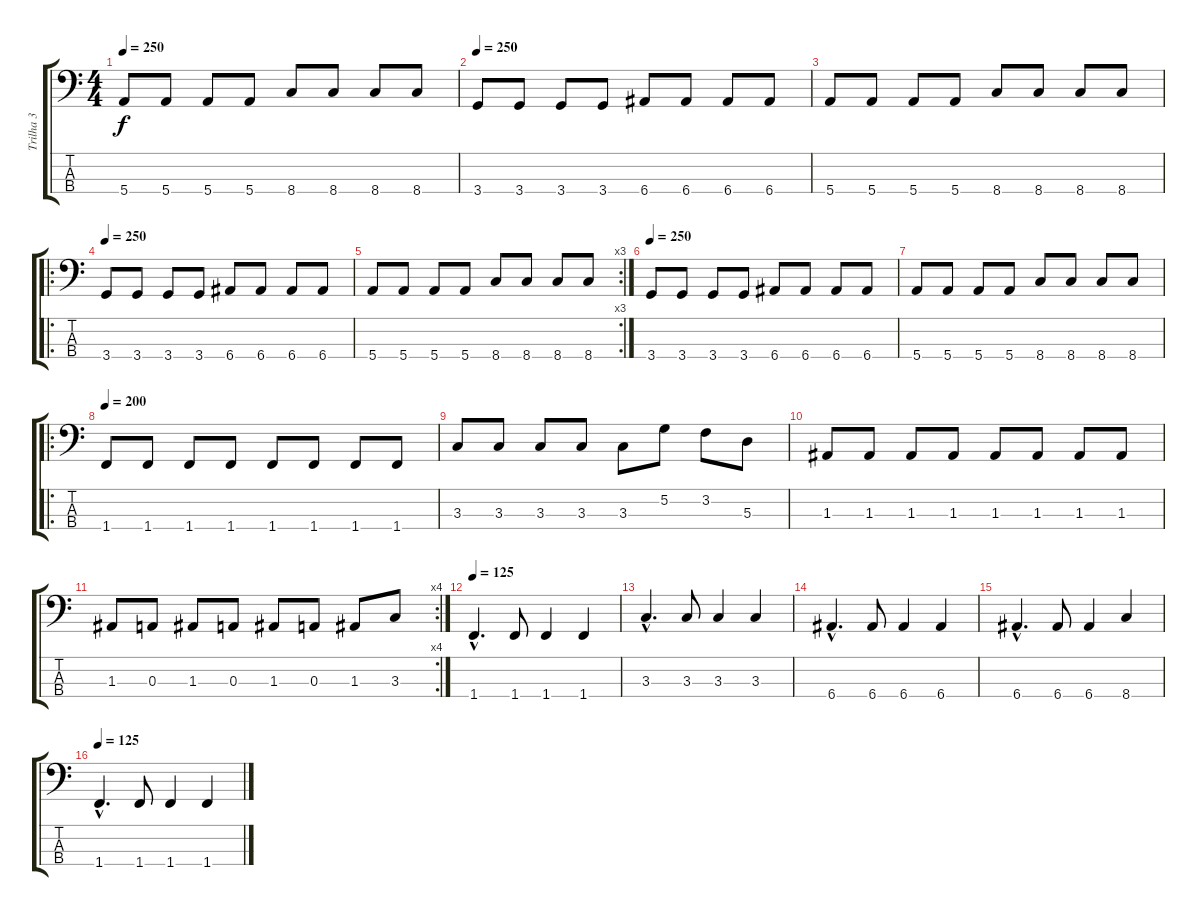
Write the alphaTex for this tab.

\track ("Trilha 3" "Trilha 3") {instrument electricbasspick}
\staff {score tabs}
\tuning (G2 D2 A1 E1) {hide}
\ts (4 4)
\tempo 250
\clef f4
\ks c
5.4.8{dy f} 5.4.8 5.4.8 5.4.8 8.4.8 8.4.8 8.4.8 8.4.8 |
\tempo 250
3.4.8 3.4.8 3.4.8 3.4.8 6.4.8 6.4.8 6.4.8 6.4.8 |
5.4.8 5.4.8 5.4.8 5.4.8 8.4.8 8.4.8 8.4.8 8.4.8 |
\ro
\tempo 250
3.4.8 3.4.8 3.4.8 3.4.8 6.4.8 6.4.8 6.4.8 6.4.8 |
\rc 3
5.4.8 5.4.8 5.4.8 5.4.8 8.4.8 8.4.8 8.4.8 8.4.8 |
\tempo 250
3.4.8 3.4.8 3.4.8 3.4.8 6.4.8 6.4.8 6.4.8 6.4.8 |
5.4.8 5.4.8 5.4.8 5.4.8 8.4.8 8.4.8 8.4.8 8.4.8 |
\ro
\tempo 200
1.4.8 1.4.8 1.4.8 1.4.8 1.4.8 1.4.8 1.4.8 1.4.8 |
3.3.8 3.3.8 3.3.8 3.3.8 3.3.8 5.2.8 3.2.8 5.3.8 |
1.3.8 1.3.8 1.3.8 1.3.8 1.3.8 1.3.8 1.3.8 1.3.8 |
\rc 4
1.3.8 0.3.8 1.3.8 0.3.8 1.3.8 0.3.8 1.3.8 3.3.8 |
\tempo 125
1.4{hac}.4{d} 1.4.8 1.4.4 1.4.4 |
3.3{hac}.4{d} 3.3.8 3.3.4 3.3.4 |
6.4{hac}.4{d} 6.4.8 6.4.4 6.4.4 |
6.4{hac}.4{d} 6.4.8 6.4.4 8.4.4 |
\tempo 125
1.4{hac}.4{d} 1.4.8 1.4.4 1.4.4
